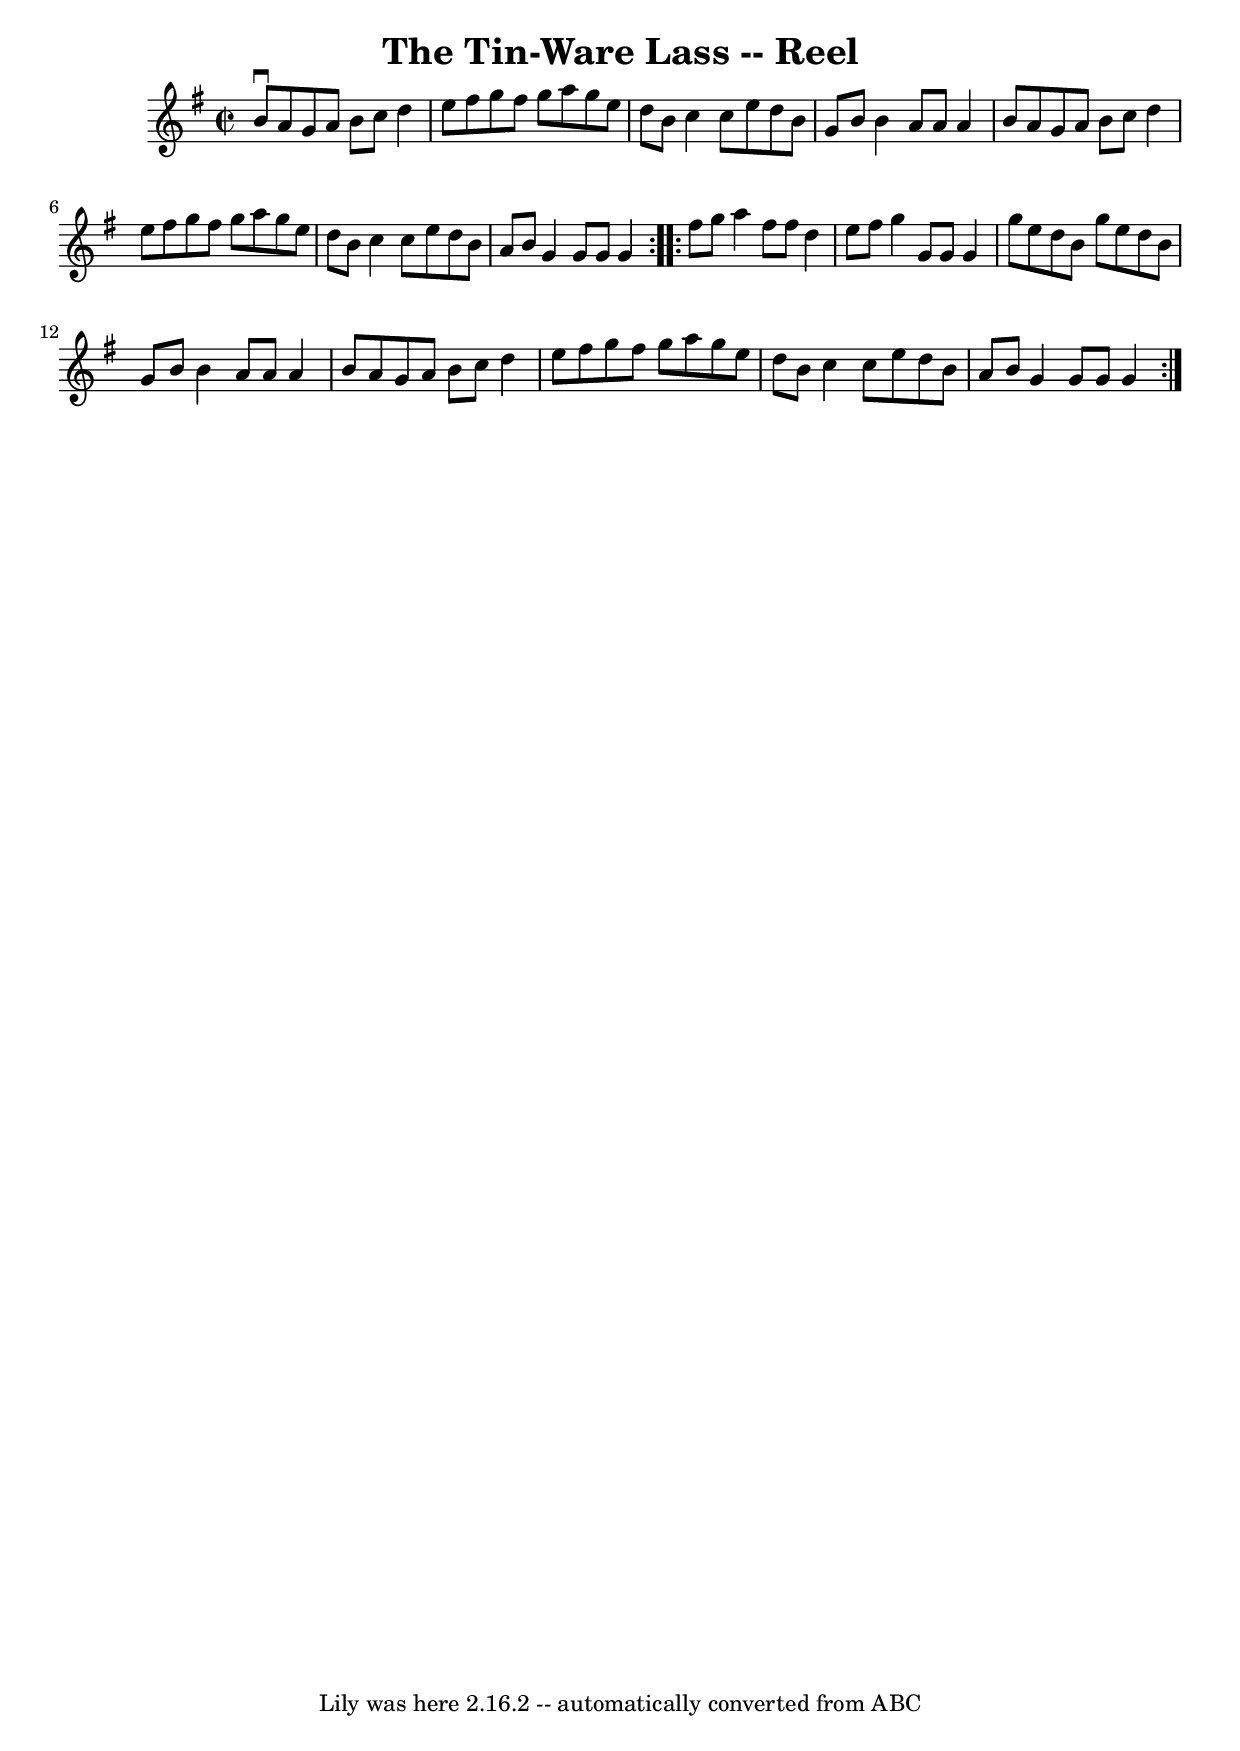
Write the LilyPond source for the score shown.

\version "2.7.40"
\include "Mammoth.ily"
\header {
	%% book = "Ryan's Mammoth Collection"
	crossRefNumber = "1"
	footnotes = ""
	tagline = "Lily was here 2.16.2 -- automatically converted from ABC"
	title = "The Tin-Ware Lass -- Reel"
}
voicedefault =  {
\set Score.defaultBarType = "empty"

\repeat volta 2 {
\override Staff.TimeSignature #'style = #'C
 \time 2/2 \key g \major b'8^\downbow a'8  |
 g'8 a'8 b'8  
 c''8 d''4 e''8 fis''8    |
 g''8 fis''8 g''8 a''8   
 g''8 e''8 d''8 b'8    |
 c''4 c''8 e''8 d''8 b'8  
 g'8 b'8    |
 b'4 a'8 a'8 a'4 b'8 a'8    |
   
 g'8 a'8 b'8 c''8 d''4 e''8 fis''8    |
 g''8    
fis''8 g''8 a''8 g''8 e''8 d''8 b'8    |
 c''4    
c''8 e''8 d''8 b'8 a'8 b'8    |
 g'4 g'8 g'8    
g'4    } \repeat volta 2 { fis''8 g''8  |
 a''4 fis''8    
fis''8 d''4 e''8 fis''8    |
 g''4 g'8 g'8 g'4    
g''8 e''8    |
 d''8 b'8 g''8 e''8 d''8 b'8 g'8    
b'8    |
 b'4 a'8 a'8 a'4 b'8 a'8    |
 g'8    
a'8 b'8 c''8 d''4 e''8 fis''8    |
 g''8 fis''8    
g''8 a''8 g''8 e''8 d''8 b'8    |
 c''4 c''8 e''8  
 d''8 b'8 a'8 b'8    |
 g'4 g'8 g'8 g'4    }   
}

\score{
    <<

	\context Staff="default"
	{
	    \voicedefault 
	}

    >>
	\layout {
	}
	\midi {}
}
